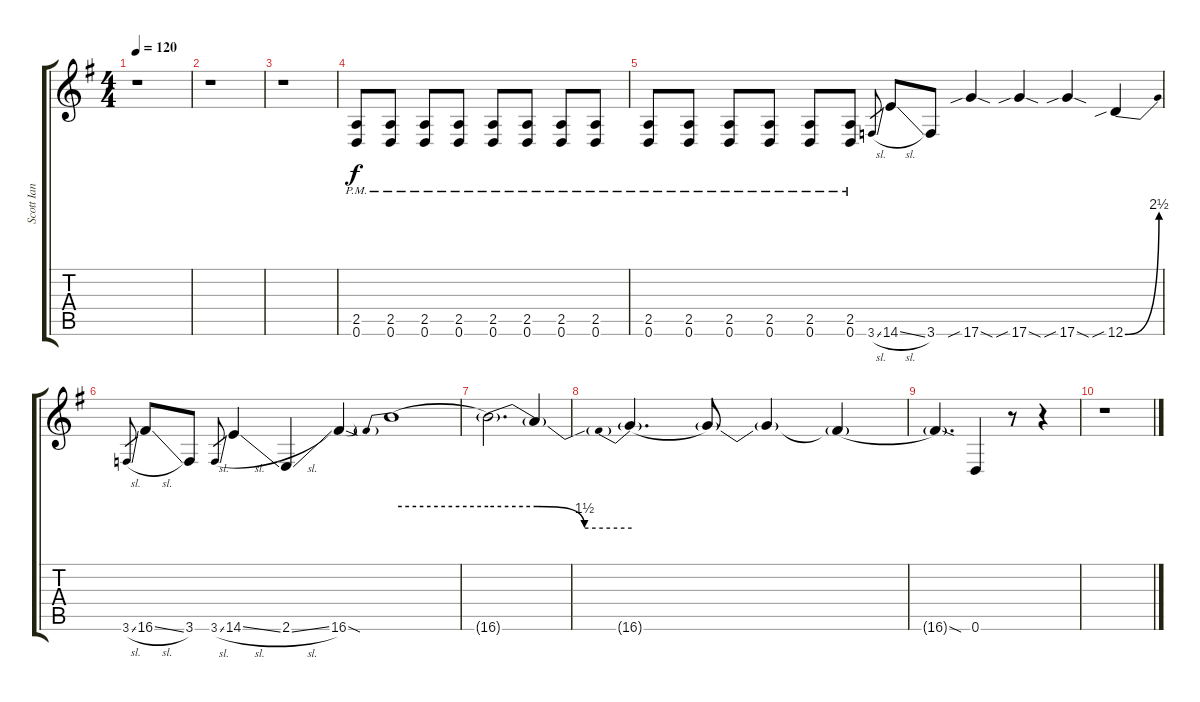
\track ("Scott Ian" "Scott Ian") {instrument distortionguitar}
\staff {score tabs}
\tuning (D4 A3 F3 C3 G2 D2) {hide}
\ts (4 4)
\tempo 120
\clef g2
\ks g
r.1{dy f} |
r.1 |
r.1 |
(2.5{pm} 0.6{pm}).8 (2.5{pm} 0.6{pm}).8 (2.5{pm} 0.6{pm}).8 (2.5{pm} 0.6{pm}).8 (2.5{pm} 0.6{pm}).8 (2.5{pm} 0.6{pm}).8 (2.5{pm} 0.6{pm}).8 (2.5{pm} 0.6{pm}).8 |
(2.5{pm} 0.6{pm}).8 (2.5{pm} 0.6{pm}).8 (2.5{pm} 0.6{pm}).8 (2.5{pm} 0.6{pm}).8 (2.5{pm} 0.6{pm}).8 (2.5{pm} 0.6{pm}).8 3.6{sl}.8{gr} 14.6{sl}.8 3.6.8 17.6{sib sod}.4 17.6{sib sod}.4 17.6{sib sod}.4 12.6{be (bend 0 0 60 10) sib}.4 |
3.6{sl}.8{gr} 16.6{sl}.8 3.6.8 3.6{sl}.8{gr} 14.6{sl}.4 2.6{sl}.4 16.6{sod}.4 16.6{be (prebend 0 10 60 10) t}.1 |
16.6{be (custom 0 10 20 10 40 6 60 6) t}.2{d} 16.6{t}.4 |
16.6{be (prebend 40 2 60 2) t}.4{d} 16.6{t}.8 16.6{t}.4 16.6{be (hold 40 0 60 0) t}.4 |
16.6{sod t}.4{d} 0.6.4 r.8 r.4 |
r.1
